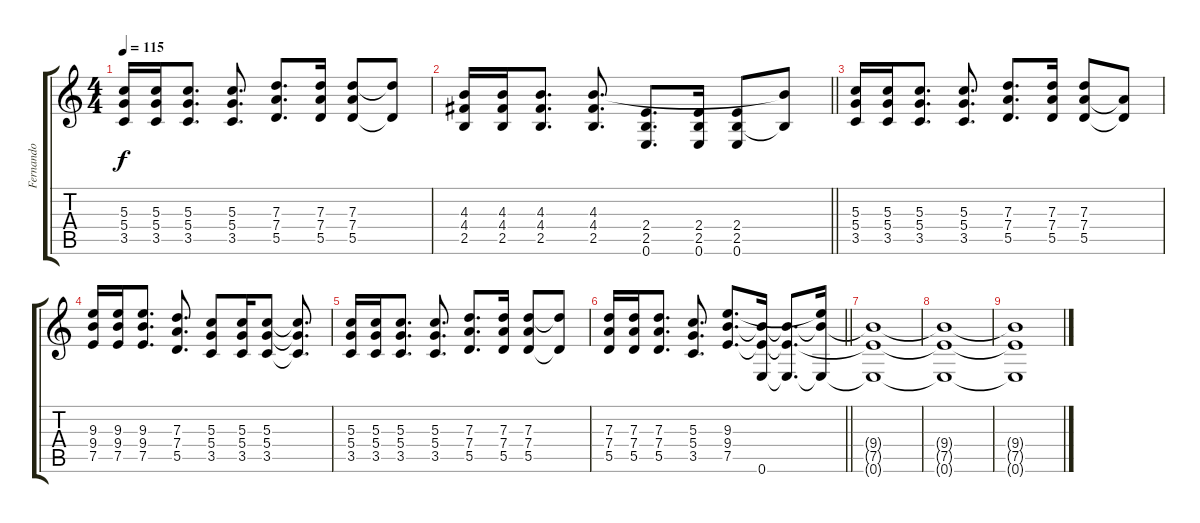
\track ("Fernando" "Fernando") {instrument overdrivenguitar}
\staff {score tabs}
\tuning (E4 B3 G3 D3 A2 E2) {hide}
\ts (4 4)
\tempo 115
\clef g2
\ks c
(5.3 5.4 3.5).16{dy f} (5.3 5.4 3.5).16 (5.3 5.4 3.5).8{d} (5.3 5.4 3.5).8{d} (7.3 7.4 5.5).8{d} (7.3 7.4 5.5).16 (7.3 7.4 5.5).8 (7.3{t} 5.5{t}).8 |
\barLineRight lightlight
(4.3 4.4 2.5).16 (4.3 4.4 2.5).16 (4.3 4.4 2.5).8{d} (4.3 4.4 2.5).8{d} (2.4 2.5 0.6).8{d} (2.4 2.5 0.6).16 (2.4 2.5 0.6).8 (4.3{t} 2.5{t}).8 |
(5.3 5.4 3.5).16 (5.3 5.4 3.5).16 (5.3 5.4 3.5).8{d} (5.3 5.4 3.5).8{d} (7.3 7.4 5.5).8{d} (7.3 7.4 5.5).16 (7.3 7.4 5.5).8 (7.4{t} 5.5{t}).8 |
(9.3 9.4 7.5).16 (9.3 9.4 7.5).16 (9.3 9.4 7.5).8{d} (7.3 7.4 5.5).8{d} (5.3 5.4 3.5).8 (5.3 5.4 3.5).16 (5.3 5.4 3.5).8 (5.3{t} 5.4{t} 3.5{t}).8{d} |
(5.3 5.4 3.5).16 (5.3 5.4 3.5).16 (5.3 5.4 3.5).8{d} (5.3 5.4 3.5).8{d} (7.3 7.4 5.5).8{d} (7.3 7.4 5.5).16 (7.3 7.4 5.5).8 (7.3{t} 5.5{t}).8 |
\barLineRight lightlight
(7.3 7.4 5.5).16 (7.3 7.4 5.5).16 (7.3 7.4 5.5).8{d} (5.3 5.4 3.5).8{d} (9.3 9.4 7.5).8{d} (9.4{t} 7.5{t} 0.6).16 (9.4{t} 7.5{t} 0.6{t}).8{d} (9.3{t} 9.4{t} 0.6{t}).16 |
(9.4{t} 7.5{t} 0.6{t}).1{volume 0} |
(9.4{t} 7.5{t} 0.6{t}).1 |
(9.4{t} 7.5{t} 0.6{t}).1
